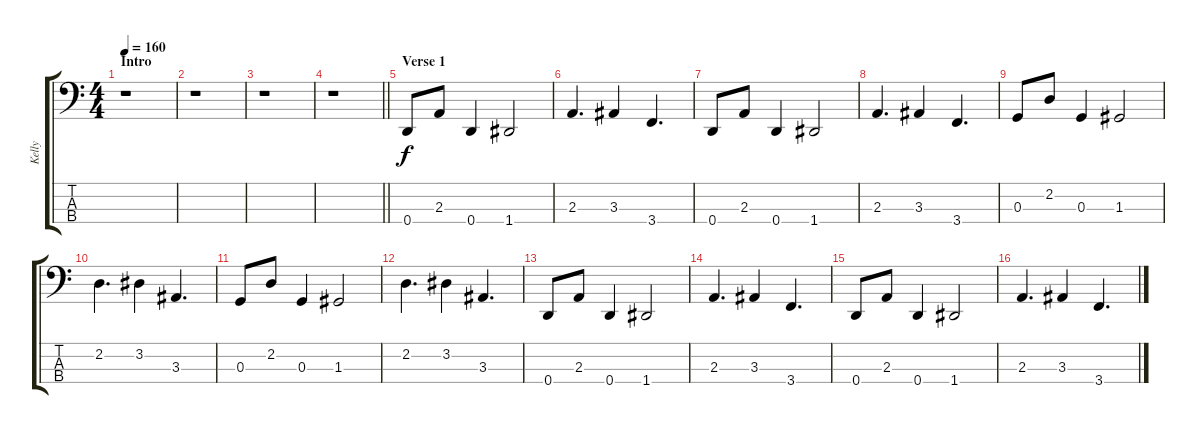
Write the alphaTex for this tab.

\track ("Kelly" "Kelly") {instrument electricbasspick}
\staff {score tabs}
\tuning (F2 C2 G1 D1) {hide}
\ts (4 4)
\section ("" "Intro")
\tempo 160
\clef f4
\ks c
r.1{dy f instrument electricbasspick} |
r.1 |
r.1 |
\barLineRight lightlight
r.1 |
\section ("" "Verse 1")
0.4.8 2.3.8 0.4.4 1.4.2 |
2.3.4{d} 3.3.4 3.4.4{d} |
0.4.8 2.3.8 0.4.4 1.4.2 |
2.3.4{d} 3.3.4 3.4.4{d} |
0.3.8 2.2.8 0.3.4 1.3.2 |
2.2.4{d} 3.2.4 3.3.4{d} |
0.3.8 2.2.8 0.3.4 1.3.2 |
2.2.4{d} 3.2.4 3.3.4{d} |
0.4.8 2.3.8 0.4.4 1.4.2 |
2.3.4{d} 3.3.4 3.4.4{d} |
0.4.8 2.3.8 0.4.4 1.4.2 |
2.3.4{d} 3.3.4 3.4.4{d}
